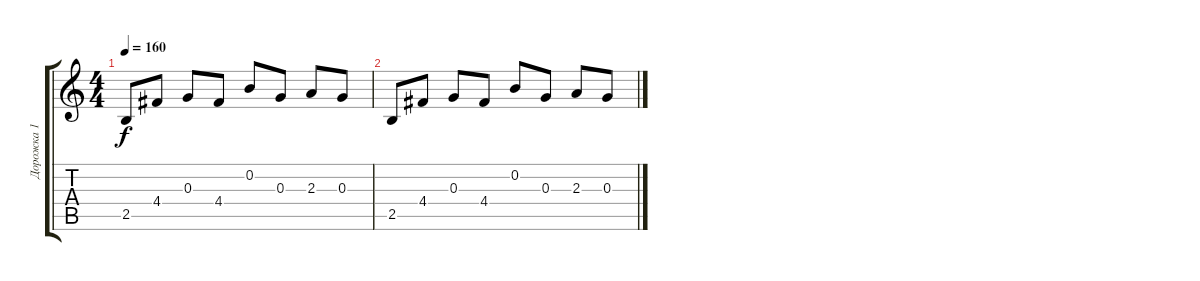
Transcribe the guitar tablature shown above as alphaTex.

\track ("Дорожка 1" "Дорожка 1") {instrument acousticguitarnylon}
\staff {score tabs}
\tuning (E4 B3 G3 D3 A2 E2) {hide}
\ts (4 4)
\tempo 160
\clef g2
\ks c
2.5.8{dy f} 4.4.8 0.3.8 4.4.8 0.2.8 0.3.8 2.3.8 0.3.8 |
2.5.8 4.4.8 0.3.8 4.4.8 0.2.8 0.3.8 2.3.8 0.3.8
